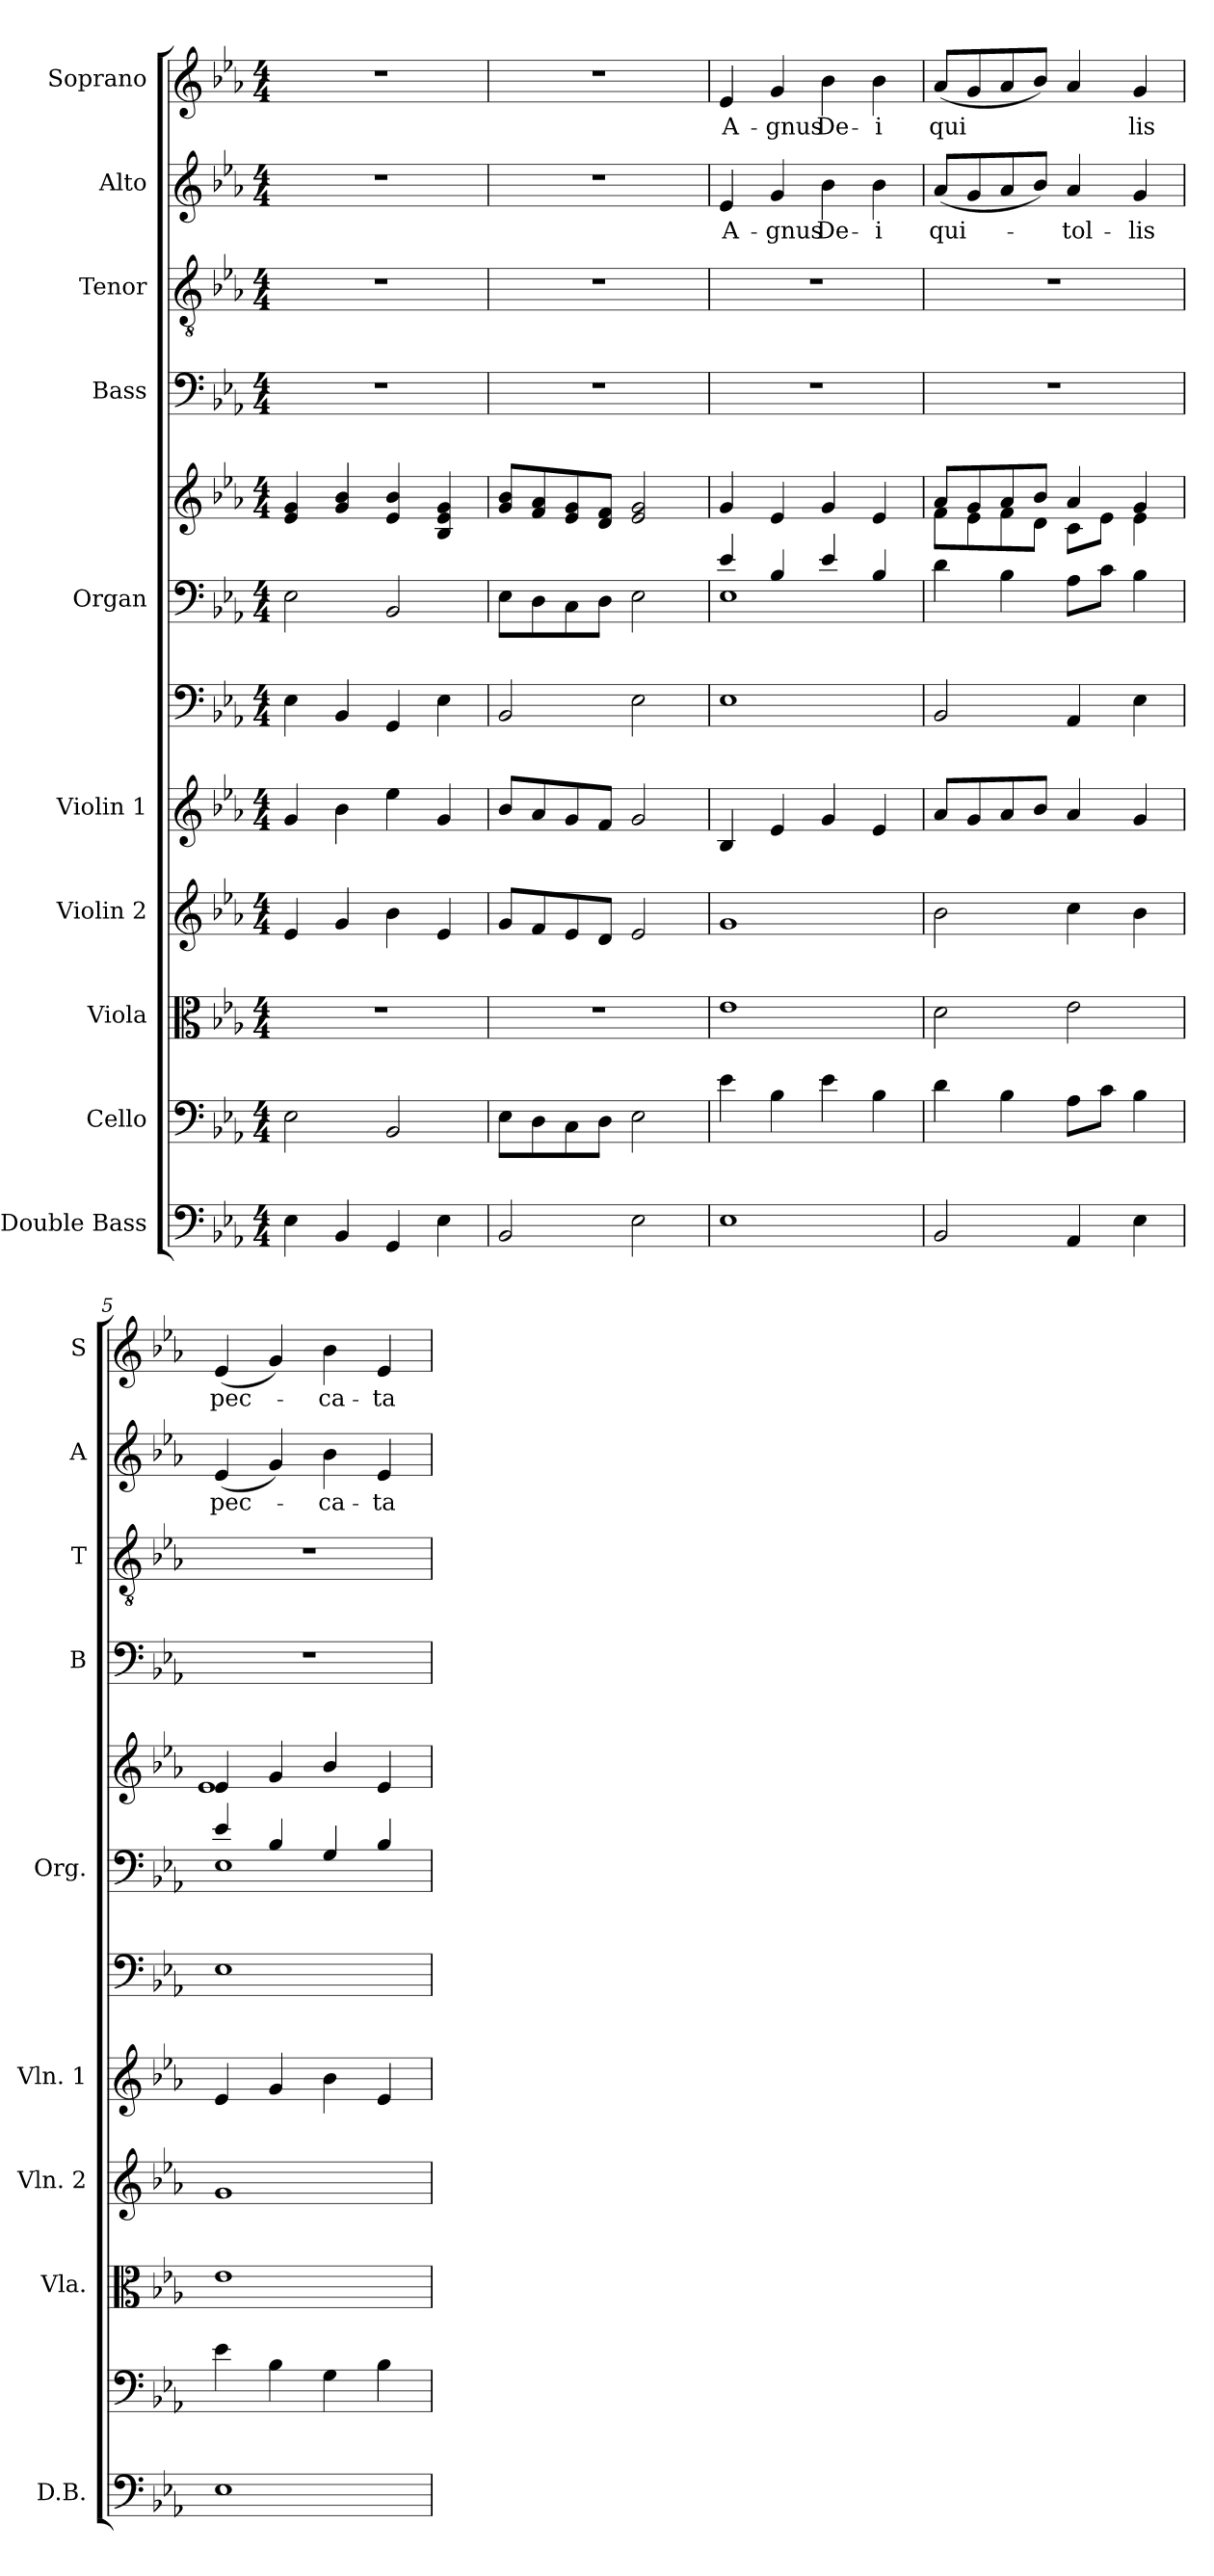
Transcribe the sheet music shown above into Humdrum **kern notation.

**kern	**kern	**kern	**kern	**kern	**kern	**kern	**kern	**kern	**kern	**kern	**text	**kern	**text
*part11	*part10	*part9	*part8	*part7	*part6	*part5	*part5	*part4	*part3	*part2	*part2	*part1	*part1
*staff12	*staff11	*staff10	*staff9	*staff8	*staff7	*staff6	*staff5	*staff4	*staff3	*staff2	*staff2	*staff1	*staff1
*I"Double Bass	*I"Cello	*I"Viola	*I"Violin 2	*I"Violin 1	*	*I"Organ	*	*I"Bass	*I"Tenor	*I"Alto	*	*I"Soprano	*
*I'D.B.	*	*I'Vla.	*I'Vln. 2	*I'Vln. 1	*	*I'Org.	*	*I'B	*I'T	*I'A	*	*I'S	*
*clefF4	*clefF4	*clefC3	*clefG2	*clefG2	*clefF4	*clefF4	*clefG2	*clefF4	*clefGv2	*clefG2	*	*clefG2	*
*ITrd7c12	*	*	*	*	*	*	*	*	*	*	*	*	*
*k[b-e-a-]	*k[b-e-a-]	*k[b-e-a-]	*k[b-e-a-]	*k[b-e-a-]	*k[b-e-a-]	*k[b-e-a-]	*k[b-e-a-]	*k[b-e-a-]	*k[b-e-a-]	*k[b-e-a-]	*	*k[b-e-a-]	*
*E-:	*E-:	*E-:	*E-:	*E-:	*E-:	*E-:	*E-:	*E-:	*E-:	*E-:	*	*E-:	*
*M4/4	*M4/4	*M4/4	*M4/4	*M4/4	*M4/4	*M4/4	*M4/4	*M4/4	*M4/4	*M4/4	*	*M4/4	*
*MM82	*MM82	*MM82	*MM82	*MM82	*MM82	*MM82	*MM82	*MM82	*MM82	*MM82	*	*MM82	*
=1	=1	=1	=1	=1	=1	=1	=1	=1	=1	=1	=1	=1	=1
4EE-\	2E-\	1r	4e-/	4g/	4E-\	2E-\	4e-/ 4g/	1r	1r	1r	.	1r	.
4BBB-/	.	.	4g/	4b-\	4BB-/	.	4g/ 4b-/	.	.	.	.	.	.
4GGG/	2BB-/	.	4b-\	4ee-\	4GG/	2BB-/	4e-/ 4b-/	.	.	.	.	.	.
4EE-\	.	.	4e-/	4g/	4E-\	.	4B-/ 4e-/ 4g/	.	.	.	.	.	.
=2	=2	=2	=2	=2	=2	=2	=2	=2	=2	=2	=2	=2	=2
2BBB-/	8E-\L	1r	8g/L	8b-/L	2BB-/	8E-\L	8g/ 8b-/L	1r	1r	1r	.	1r	.
.	8D\	.	8f/	8a-/	.	8D\	8f/ 8a-/	.	.	.	.	.	.
.	8C\	.	8e-/	8g/	.	8C\	8e-/ 8g/	.	.	.	.	.	.
.	8D\J	.	8d/J	8f/J	.	8D\J	8d/ 8f/J	.	.	.	.	.	.
2EE-\	2E-\	.	2e-/	2g/	2E-\	2E-\	2e-/ 2g/	.	.	.	.	.	.
=3	=3	=3	=3	=3	=3	=3	=3	=3	=3	=3	=3	=3	=3
*	*	*	*	*	*	*^	*	*	*	*	*	*	*
!	!	!	!	!	!	!	!	!	!	!	!	!LO:LY:b	!	!LO:LY:b
1EE-	4e-\	1e-	1g	4B-/	1E-	4e-/	1E-	4g/	1r	1r	4e-/	A-	4e-/	A-
!	!	!	!	!	!	!	!	!	!	!	!	!LO:LY:b	!	!LO:LY:b
.	4B-\	.	.	4e-/	.	4B-/	.	4e-/	.	.	4g/	-gnus	4g/	-gnus
!	!	!	!	!	!	!	!	!	!	!	!	!LO:LY:b	!	!LO:LY:b
.	4e-\	.	.	4g/	.	4e-/	.	4g/	.	.	4b-\	De-	4b-\	De-
!	!	!	!	!	!	!	!	!	!	!	!	!LO:LY:b	!	!LO:LY:b
.	4B-\	.	.	4e-/	.	4B-/	.	4e-/	.	.	4b-\	-i	4b-\	-i
*	*	*	*	*	*	*v	*v	*	*	*	*	*	*	*
=4	=4	=4	=4	=4	=4	=4	=4	=4	=4	=4	=4	=4	=4
*	*	*	*	*	*	*	*^	*	*	*	*	*	*
!	!	!	!	!	!	!	!	!	!	!	!	!LO:LY:b	!	!LO:LY:b
2BBB-/	4d\	2d\	2b-\	8a-/L	2BB-/	4d\	8a-/L	8f\L	1r	1r	(<8a-/L	qui-	(<8a-/L	qui
.	.	.	.	8g/	.	.	8g/	8e-\	.	.	8g/	.	8g/	.
.	4B-\	.	.	8a-/	.	4B-\	8a-/	8f\	.	.	8a-/	.	8a-/	.
.	.	.	.	8b-/J	.	.	8b-/J	8d\J	.	.	8b-/J)	.	8b-/J)	.
!	!	!	!	!	!	!	!	!	!	!	!	!LO:LY:b	!	!
4AAA-/	8A-\L	2e-\	4cc\	4a-/	4AA-/	8A-\L	4a-/	8c\L	.	.	4a-/	-tol-	4a-/	.
.	8c\J	.	.	.	.	8c\J	.	8e-\J	.	.	.	.	.	.
!	!	!	!	!	!	!	!	!	!	!	!	!LO:LY:b	!	!LO:LY:b
4EE-\	4B-\	.	4b-\	4g/	4E-\	4B-\	4g/	4e-\	.	.	4g/	-lis	4g/	lis
=5	=5	=5	=5	=5	=5	=5	=5	=5	=5	=5	=5	=5	=5	=5
*	*	*	*	*	*	*^	*	*	*	*	*	*	*	*
!	!	!	!	!	!	!	!	!	!	!	!	!	!LO:LY:b	!	!LO:LY:b
1EE-	4e-\	1e-	1g	4e-/	1E-	4e-/	1E-	4e-/	1e-	1r	1r	(<4e-/	pec-	(<4e-/	pec-
.	4B-\	.	.	4g/	.	4B-/	.	4g/	.	.	.	4g/)	.	4g/)	.
!	!	!	!	!	!	!	!	!	!	!	!	!	!LO:LY:b	!	!LO:LY:b
.	4G\	.	.	4b-\	.	4G/	.	4b-/	.	.	.	4b-\	-ca-	4b-\	-ca-
!	!	!	!	!	!	!	!	!	!	!	!	!	!LO:LY:b	!	!LO:LY:b
.	4B-\	.	.	4e-/	.	4B-/	.	4e-/	.	.	.	4e-/	-ta	4e-/	-ta
*	*	*	*	*	*	*v	*v	*	*	*	*	*	*	*	*
*	*	*	*	*	*	*	*v	*v	*	*	*	*	*	*
=	=	=	=	=	=	=	=	=	=	=	=	=	=
*-	*-	*-	*-	*-	*-	*-	*-	*-	*-	*-	*-	*-	*-
